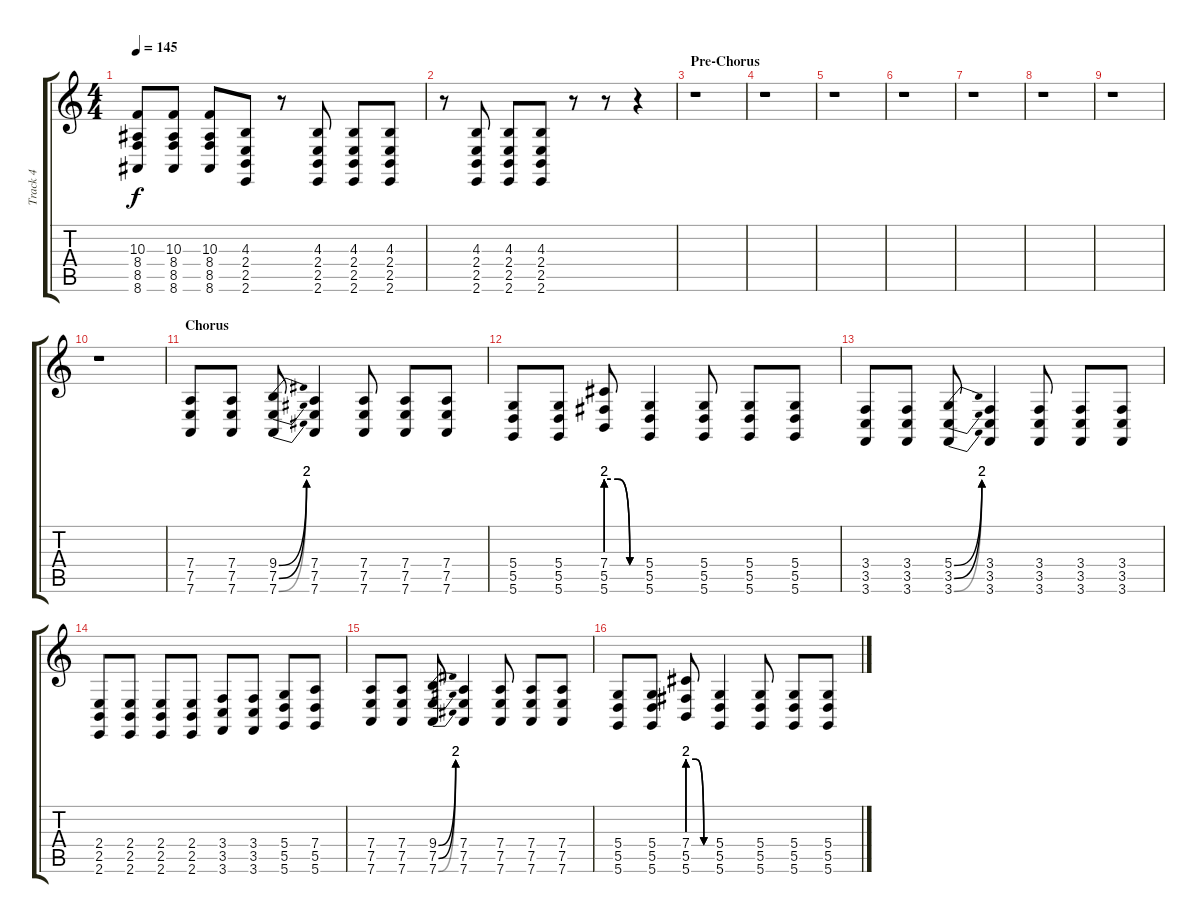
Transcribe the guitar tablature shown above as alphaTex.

\track ("Track 4" "Track 4") {instrument lead2sawtooth}
\staff {score tabs}
\tuning (E4 B3 G3 D3 A2 D2) {hide}
\ts (4 4)
\tempo 145
\clef g2
\ks c
(10.3 8.4 8.5 8.6).8{dy f} (10.3 8.4 8.5 8.6).8 (10.3 8.4 8.5 8.6).8 (4.3 2.4 2.5 2.6).8 r.8 (4.3 2.4 2.5 2.6).8 (4.3 2.4 2.5 2.6).8 (4.3 2.4 2.5 2.6).8 |
r.8 (4.3 2.4 2.5 2.6).8 (4.3 2.4 2.5 2.6).8 (4.3 2.4 2.5 2.6).8 r.8 r.8 r.4 |
\section ("" "Pre-Chorus")
r.1 |
r.1 |
r.1 |
r.1 |
r.1 |
r.1 |
r.1 |
r.1 |
\section ("" "Chorus")
(7.4 7.5 7.6).8 (7.4 7.5 7.6).8 (9.4{be (bend 0 0 60 8)} 7.5{be (bend 0 0 60 8)} 7.6{be (bend 0 0 60 8)}).8 (7.4 7.5 7.6).4 (7.4 7.5 7.6).8 (7.4 7.5 7.6).8 (7.4 7.5 7.6).8 |
(5.4 5.5 5.6).8 (5.4 5.5 5.6).8 (7.4{be (custom 0 8 20 8 40 0 60 0)} 5.5{be (custom 0 8 20 8 40 0 60 0)} 5.6{be (custom 0 8 20 8 40 0 60 0)}).8 (5.4 5.5 5.6).4 (5.4 5.5 5.6).8 (5.4 5.5 5.6).8 (5.4 5.5 5.6).8 |
(3.4 3.5 3.6).8 (3.4 3.5 3.6).8 (5.4{be (bend 0 0 60 8)} 3.5{be (bend 0 0 60 8)} 3.6{be (bend 0 0 60 8)}).8 (3.4 3.5 3.6).4 (3.4 3.5 3.6).8 (3.4 3.5 3.6).8 (3.4 3.5 3.6).8 |
(2.4 2.5 2.6).8 (2.4 2.5 2.6).8 (2.4 2.5 2.6).8 (2.4 2.5 2.6).8 (3.4 3.5 3.6).8 (3.4 3.5 3.6).8 (5.4 5.5 5.6).8 (7.4 5.5 5.6).8 |
(7.4 7.5 7.6).8 (7.4 7.5 7.6).8 (9.4{be (bend 0 0 60 8)} 7.5{be (bend 0 0 60 8)} 7.6{be (bend 0 0 60 8)}).8 (7.4 7.5 7.6).4 (7.4 7.5 7.6).8 (7.4 7.5 7.6).8 (7.4 7.5 7.6).8 |
(5.4 5.5 5.6).8 (5.4 5.5 5.6).8 (7.4{be (custom 0 8 20 8 40 0 60 0)} 5.5{be (custom 0 8 20 8 40 0 60 0)} 5.6{be (custom 0 8 20 8 40 0 60 0)}).8 (5.4 5.5 5.6).4 (5.4 5.5 5.6).8 (5.4 5.5 5.6).8 (5.4 5.5 5.6).8
